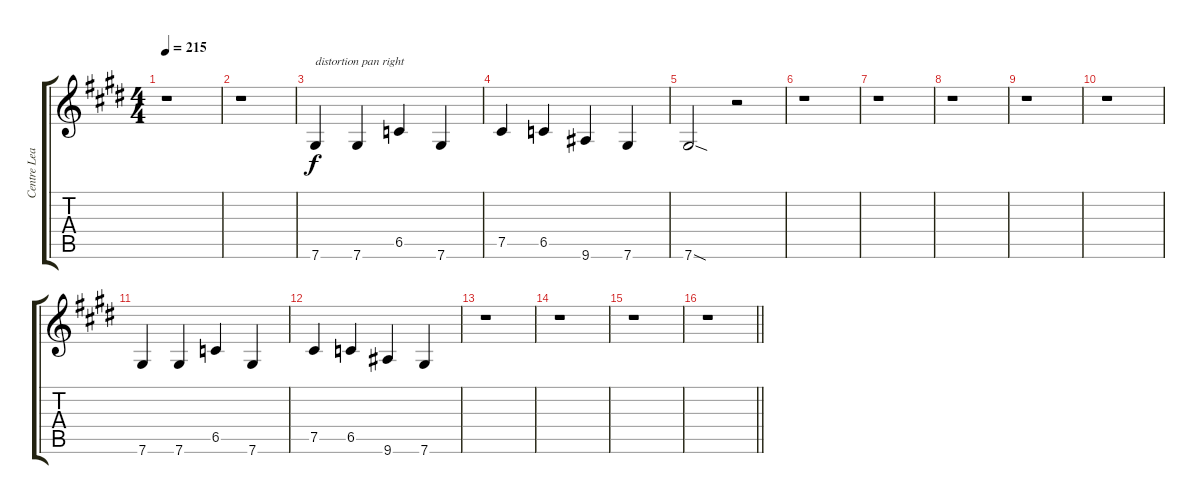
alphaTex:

\track ("Centre Lead" "Centre Lea") {instrument electricguitarclean}
\staff {score tabs}
\tuning (Db4 Ab3 E3 B2 Gb2 Db2) {hide}
\ts (4 4)
\tempo 215
\clef g2
\ks e
r.1{dy f} |
r.1 |
7.6.4{txt "distortion pan right" balance 16 instrument distortionguitar} 7.6.4 6.5.4 7.6.4 |
7.5.4 6.5.4 9.6.4 7.6.4 |
7.6{sod}.2 r.2 |
r.1 |
r.1 |
r.1 |
r.1 |
r.1 |
7.6.4 7.6.4 6.5.4 7.6.4 |
7.5.4 6.5.4 9.6.4 7.6.4 |
r.1 |
r.1 |
r.1 |
\barLineRight lightlight
r.1
